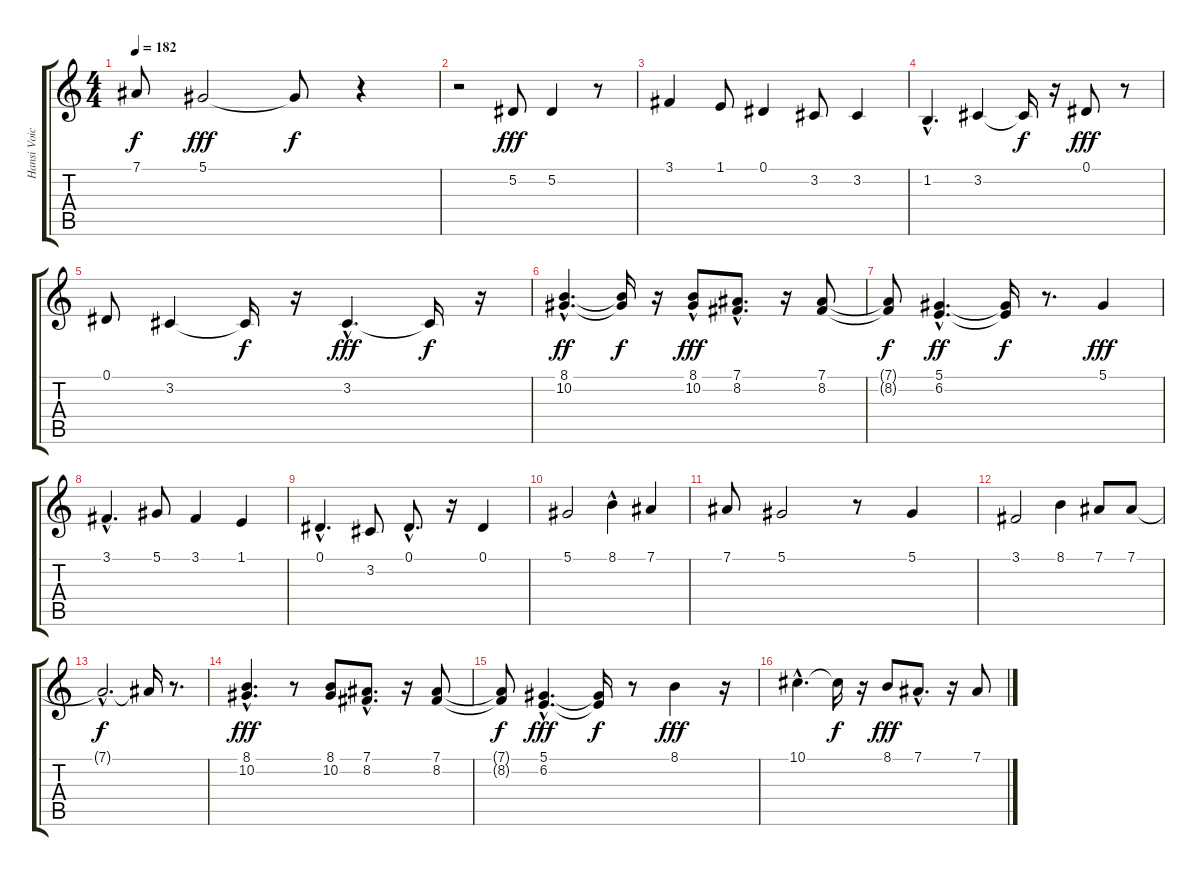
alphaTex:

\track ("Hansi Voice" "Hansi Voic") {instrument fiddle}
\staff {score tabs}
\tuning (Eb4 Bb3 Gb3 Db3 Ab2 Eb2) {hide}
\ts (4 4)
\tempo 182
\clef g2
\ks c
7.1{t}.8{dy f} 5.1.2{dy fff} 5.1{t}.8{dy f} r.4 |
r.2 5.2.8{dy fff} 5.2.4 r.8 |
3.1.4 1.1.8 0.1.4 3.2.8 3.2.4 |
1.2{hac}.4{d} 3.2.4 3.2{t}.16{dy f} r.16 0.1.8{dy fff} r.8 |
0.1.8 3.2.4 3.2{t}.16{dy f} r.16 3.2{hac}.4{d dy fff} 3.2{t}.16{dy f} r.16 |
(8.1{hac} 10.2{hac}).4{d dy ff} (8.1{t} 10.2{t}).16{dy f} r.16 (8.1 10.2{hac}).8{dy fff} (7.1{hac} 8.2{hac}).8{d} r.16 (7.1 8.2).8 |
(7.1{t} 8.2{t}).8{dy f} (5.1{hac} 6.2{hac}).4{d dy ff} (5.1{t} 6.2{t}).16{dy f} r.8{d} 5.1.4{dy fff} |
3.1{hac}.4{d} 5.1.8 3.1.4 1.1.4 |
0.1{hac}.4{d} 3.2.8 0.1{hac}.8{d} r.16 0.1.4 |
5.1.2 8.1{hac}.4 7.1.4 |
7.1.8 5.1.2 r.8 5.1.4 |
3.1.2 8.1.4 7.1.8 7.1.8 |
7.1{hac t}.2{d dy f} 7.1{t}.16 r.8{d} |
(8.1{hac} 10.2{hac}).4{d dy fff} r.8 (8.1 10.2).8 (7.1{hac} 8.2{hac}).8{d} r.16 (7.1 8.2).8 |
(7.1{t} 8.2{t}).8{dy f} (5.1{hac} 6.2{hac}).4{d dy fff} (5.1{t} 6.2{t}).16{dy f} r.8 8.1.4{dy fff} r.16 |
10.1{hac}.4{d} 10.1{t}.16{dy f} r.16 8.1.8{dy fff} 7.1{hac}.8{d} r.16 7.1.8
